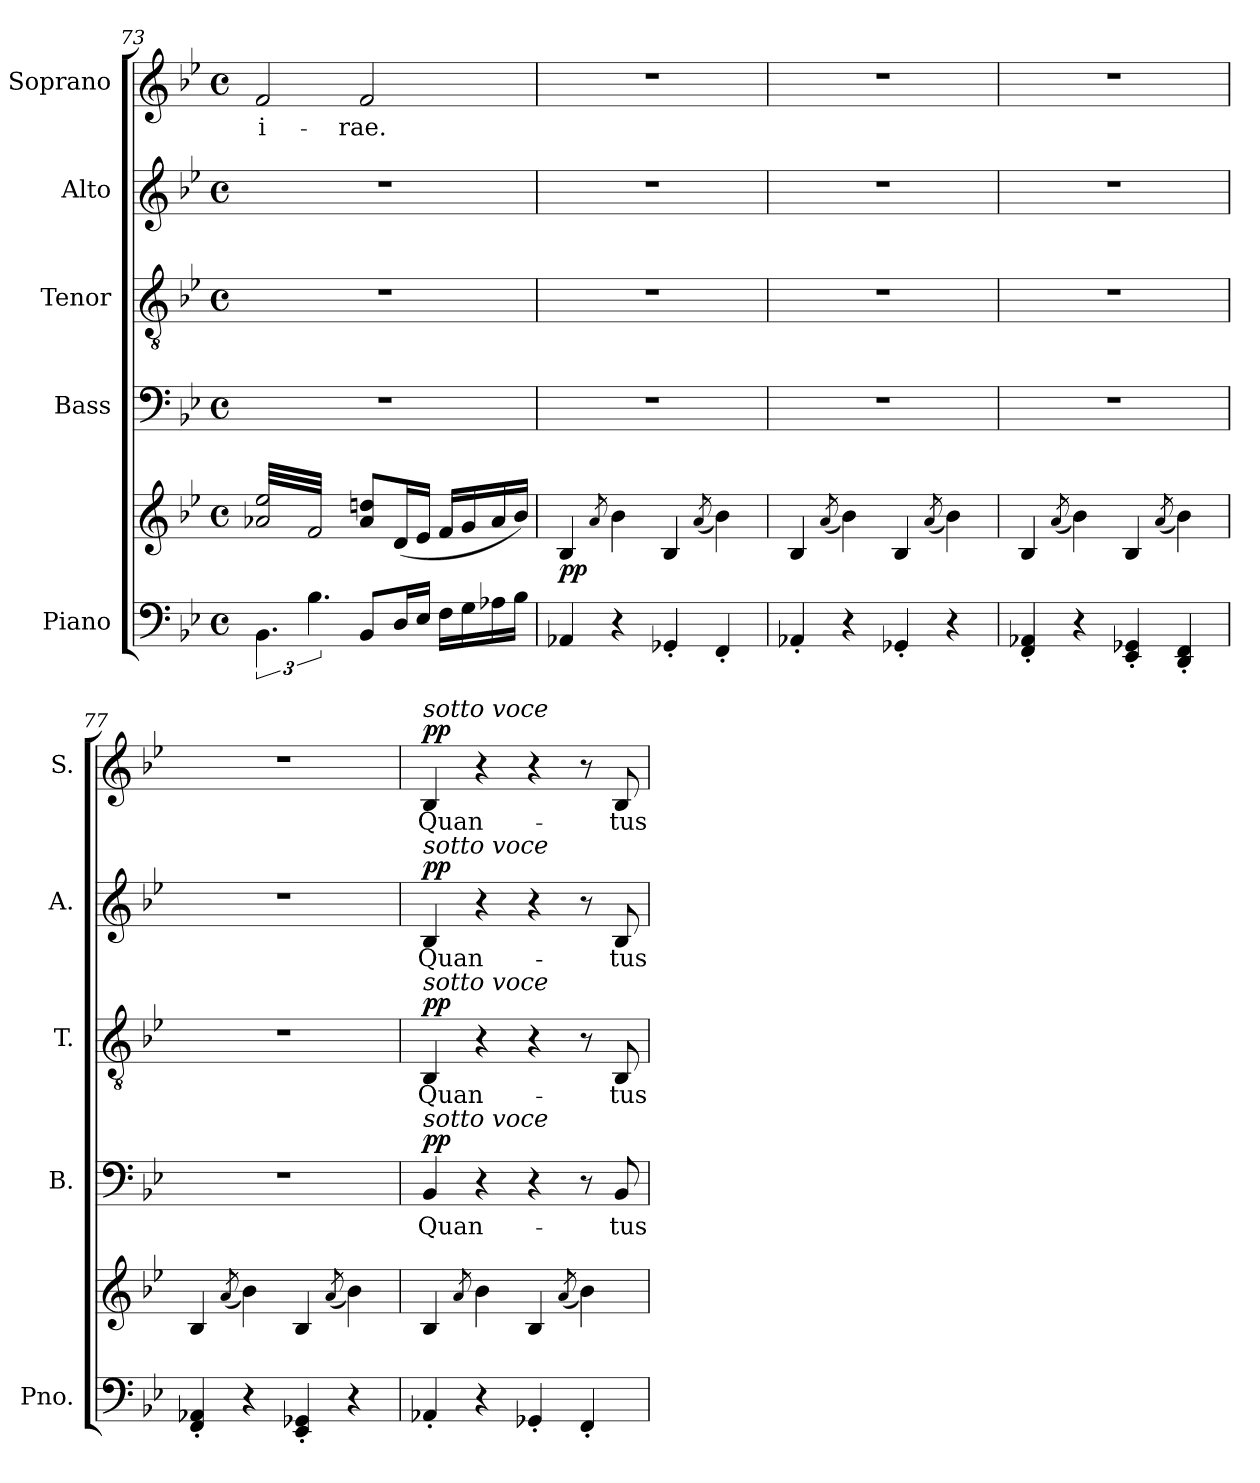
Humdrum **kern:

**kern	**kern	**dynam	**kern	**text	**dynam	**kern	**text	**dynam	**kern	**text	**dynam	**kern	**text	**dynam
*part5	*part5	*part5	*part4	*part4	*part4	*part3	*part3	*part3	*part2	*part2	*part2	*part1	*part1	*part1
*staff6	*staff5	*staff5/6	*staff4	*staff4	*staff4	*staff3	*staff3	*staff3	*staff2	*staff2	*staff2	*staff1	*staff1	*staff1
*I"Piano	*	*	*I"Bass	*	*	*I"Tenor	*	*	*I"Alto	*	*	*I"Soprano	*	*
*I'Pno.	*	*	*I'B.	*	*	*I'T.	*	*	*I'A.	*	*	*I'S.	*	*
*clefF4	*clefG2	*	*clefF4	*	*	*clefGv2	*	*	*clefG2	*	*	*clefG2	*	*
*	*	*	*	*	*	*ITrd7c12	*	*	*	*	*	*	*	*
*k[b-e-]	*k[b-e-]	*	*k[b-e-]	*	*	*k[b-e-]	*	*	*k[b-e-]	*	*	*k[b-e-]	*	*
*B-:	*B-:	*	*B-:	*	*	*B-:	*	*	*B-:	*	*	*B-:	*	*
*M4/4	*M4/4	*	*M4/4	*	*	*M4/4	*	*	*M4/4	*	*	*M4/4	*	*
*met(c)	*met(c)	*	*met(c)	*	*	*met(c)	*	*	*met(c)	*	*	*met(c)	*	*
=73	=73	=73	=73	=73	=73	=73	=73	=73	=73	=73	=73	=73	=73	=73
!	!	!	!	!	!	!	!	!	!	!	!	!	!LO:LY:b:color=#000000	!
*	*tremolo	*	*	*	*	*	*	*	*	*	*	*	*	*
6.BB-i\	32a-Xi/ 32ee-iLLL	.	1r	.	.	1r	.	.	1r	.	.	2fi/	i-	.
.	32fi/	.	.	.	.	.	.	.	.	.	.	.	.	.
.	32a-Xi/ 32ee-i	.	.	.	.	.	.	.	.	.	.	.	.	.
.	32fi/	.	.	.	.	.	.	.	.	.	.	.	.	.
.	32a-Xi/ 32ee-i	.	.	.	.	.	.	.	.	.	.	.	.	.
.	32fi/	.	.	.	.	.	.	.	.	.	.	.	.	.
.	32a-Xi/ 32ee-i	.	.	.	.	.	.	.	.	.	.	.	.	.
.	32fi/	.	.	.	.	.	.	.	.	.	.	.	.	.
6.B-i\	32a-Xi/ 32ee-i	.	.	.	.	.	.	.	.	.	.	.	.	.
.	32fi/	.	.	.	.	.	.	.	.	.	.	.	.	.
.	32a-Xi/ 32ee-i	.	.	.	.	.	.	.	.	.	.	.	.	.
.	32fi/	.	.	.	.	.	.	.	.	.	.	.	.	.
.	32a-Xi/ 32ee-i	.	.	.	.	.	.	.	.	.	.	.	.	.
.	32fi/	.	.	.	.	.	.	.	.	.	.	.	.	.
.	32a-Xi/ 32ee-i	.	.	.	.	.	.	.	.	.	.	.	.	.
.	32fi/JJJ	.	.	.	.	.	.	.	.	.	.	.	.	.
*	*Xtremolo	*	*	*	*	*	*	*	*	*	*	*	*	*
!	!	!	!	!	!	!	!	!	!	!	!	!	!LO:LY:b:color=#000000	!
8BB-i/L	8a-i/ 8ddniL	.	.	.	.	.	.	.	.	.	.	2fi/	-rae.	.
.	.	.	.	.	.	.	.	.	.	.	.	.	.	.
.	.	.	.	.	.	.	.	.	.	.	.	.	.	.
.	.	.	.	.	.	.	.	.	.	.	.	.	.	.
16Di/L	(16di/L	.	.	.	.	.	.	.	.	.	.	.	.	.
.	.	.	.	.	.	.	.	.	.	.	.	.	.	.
16E-i/JJ	16e-i/JJ	.	.	.	.	.	.	.	.	.	.	.	.	.
.	.	.	.	.	.	.	.	.	.	.	.	.	.	.
16Fi\LL	16fi/LL	.	.	.	.	.	.	.	.	.	.	.	.	.
16Gi\	16gi/	.	.	.	.	.	.	.	.	.	.	.	.	.
16A-Xi\	16a-i/	.	.	.	.	.	.	.	.	.	.	.	.	.
16B-i\JJ	16b-i/JJ)	.	.	.	.	.	.	.	.	.	.	.	.	.
=74	=74	=74	=74	=74	=74	=74	=74	=74	=74	=74	=74	=74	=74	=74
4AA-Xi/	4B-i/	pp	1r	.	.	1r	.	.	1r	.	.	1r	.	.
.	8qai/	.	.	.	.	.	.	.	.	.	.	.	.	.
4r	4b-i\	.	.	.	.	.	.	.	.	.	.	.	.	.
4GG-X'i/	4B-i/	.	.	.	.	.	.	.	.	.	.	.	.	.
.	(8qai/	.	.	.	.	.	.	.	.	.	.	.	.	.
4FF'i/	4b-i\)	.	.	.	.	.	.	.	.	.	.	.	.	.
!!LO:LB:g=z
=75	=75	=75	=75	=75	=75	=75	=75	=75	=75	=75	=75	=75	=75	=75
4AA-X'i/	4B-i/	.	1r	.	.	1r	.	.	1r	.	.	1r	.	.
.	(8qai/	.	.	.	.	.	.	.	.	.	.	.	.	.
4r	4b-i\)	.	.	.	.	.	.	.	.	.	.	.	.	.
4GG-X'i/	4B-i/	.	.	.	.	.	.	.	.	.	.	.	.	.
.	(8qai/	.	.	.	.	.	.	.	.	.	.	.	.	.
4r	4b-i\)	.	.	.	.	.	.	.	.	.	.	.	.	.
=76	=76	=76	=76	=76	=76	=76	=76	=76	=76	=76	=76	=76	=76	=76
4FFi/' 4AA-Xi'	4B-i/	.	1r	.	.	1r	.	.	1r	.	.	1r	.	.
.	(8qai/	.	.	.	.	.	.	.	.	.	.	.	.	.
4r	4b-i\)	.	.	.	.	.	.	.	.	.	.	.	.	.
4EE-i/' 4GG-Xi'	4B-i/	.	.	.	.	.	.	.	.	.	.	.	.	.
.	(8qai/	.	.	.	.	.	.	.	.	.	.	.	.	.
4DDi/' 4FFi'	4b-i\)	.	.	.	.	.	.	.	.	.	.	.	.	.
=77	=77	=77	=77	=77	=77	=77	=77	=77	=77	=77	=77	=77	=77	=77
4FFi/' 4AA-Xi'	4B-i/	.	1r	.	.	1r	.	.	1r	.	.	1r	.	.
.	(8qai/	.	.	.	.	.	.	.	.	.	.	.	.	.
4r	4b-i\)	.	.	.	.	.	.	.	.	.	.	.	.	.
4EE-i/' 4GG-Xi'	4B-i/	.	.	.	.	.	.	.	.	.	.	.	.	.
.	(8qai/	.	.	.	.	.	.	.	.	.	.	.	.	.
4r	4b-i\)	.	.	.	.	.	.	.	.	.	.	.	.	.
=78	=78	=78	=78	=78	=78	=78	=78	=78	=78	=78	=78	=78	=78	=78
!	!	!	!	!LO:LY:b:color=#000000	!	!	!	!	!	!	!	!	!	!
!	!	!	!	!	!	!	!LO:LY:b:color=#000000	!	!	!	!	!	!	!
!	!	!	!	!	!	!	!	!	!	!LO:LY:b:color=#000000	!	!	!	!
!	!	!	!	!	!	!	!	!	!	!	!	!LO:TX:a:i:t=sotto voce	!	!
!	!	!	!	!	!	!	!	!	!LO:TX:a:i:t=sotto voce	!	!	!	!	!
!	!	!	!	!	!	!LO:TX:a:i:t=sotto voce	!	!	!	!	!	!	!	!
!	!	!	!LO:TX:a:i:t=sotto voce	!	!	!	!	!	!	!	!	!	!	!
!	!	!	!	!	!	!	!	!	!	!	!	!	!LO:LY:b:color=#000000	!
4AA-X'i/	4B-i/	.	4BB-i/	Quan-	pp	4BBB-i/	Quan-	pp	4B-i/	Quan-	pp	4B-i/	Quan-	pp
.	8qai/	.	.	.	.	.	.	.	.	.	.	.	.	.
4r	4b-i\	.	4r	.	.	4r	.	.	4r	.	.	4r	.	.
4GG-X'i/	4B-i/	.	4r	.	.	4r	.	.	4r	.	.	4r	.	.
.	(8qai/	.	.	.	.	.	.	.	.	.	.	.	.	.
4FF'i/	4b-i\)	.	8r	.	.	8r	.	.	8r	.	.	8r	.	.
!	!	!	!	!LO:LY:b:color=#000000	!	!	!	!	!	!	!	!	!	!
!	!	!	!	!	!	!	!LO:LY:b:color=#000000	!	!	!	!	!	!	!
!	!	!	!	!	!	!	!	!	!	!LO:LY:b:color=#000000	!	!	!	!
!	!	!	!	!	!	!	!	!	!	!	!	!	!LO:LY:b:color=#000000	!
.	.	.	8BB-i/	-tus	.	8BBB-i/	-tus	.	8B-i/	-tus	.	8B-i/	-tus	.
=	=	=	=	=	=	=	=	=	=	=	=	=	=	=
*-	*-	*-	*-	*-	*-	*-	*-	*-	*-	*-	*-	*-	*-	*-
